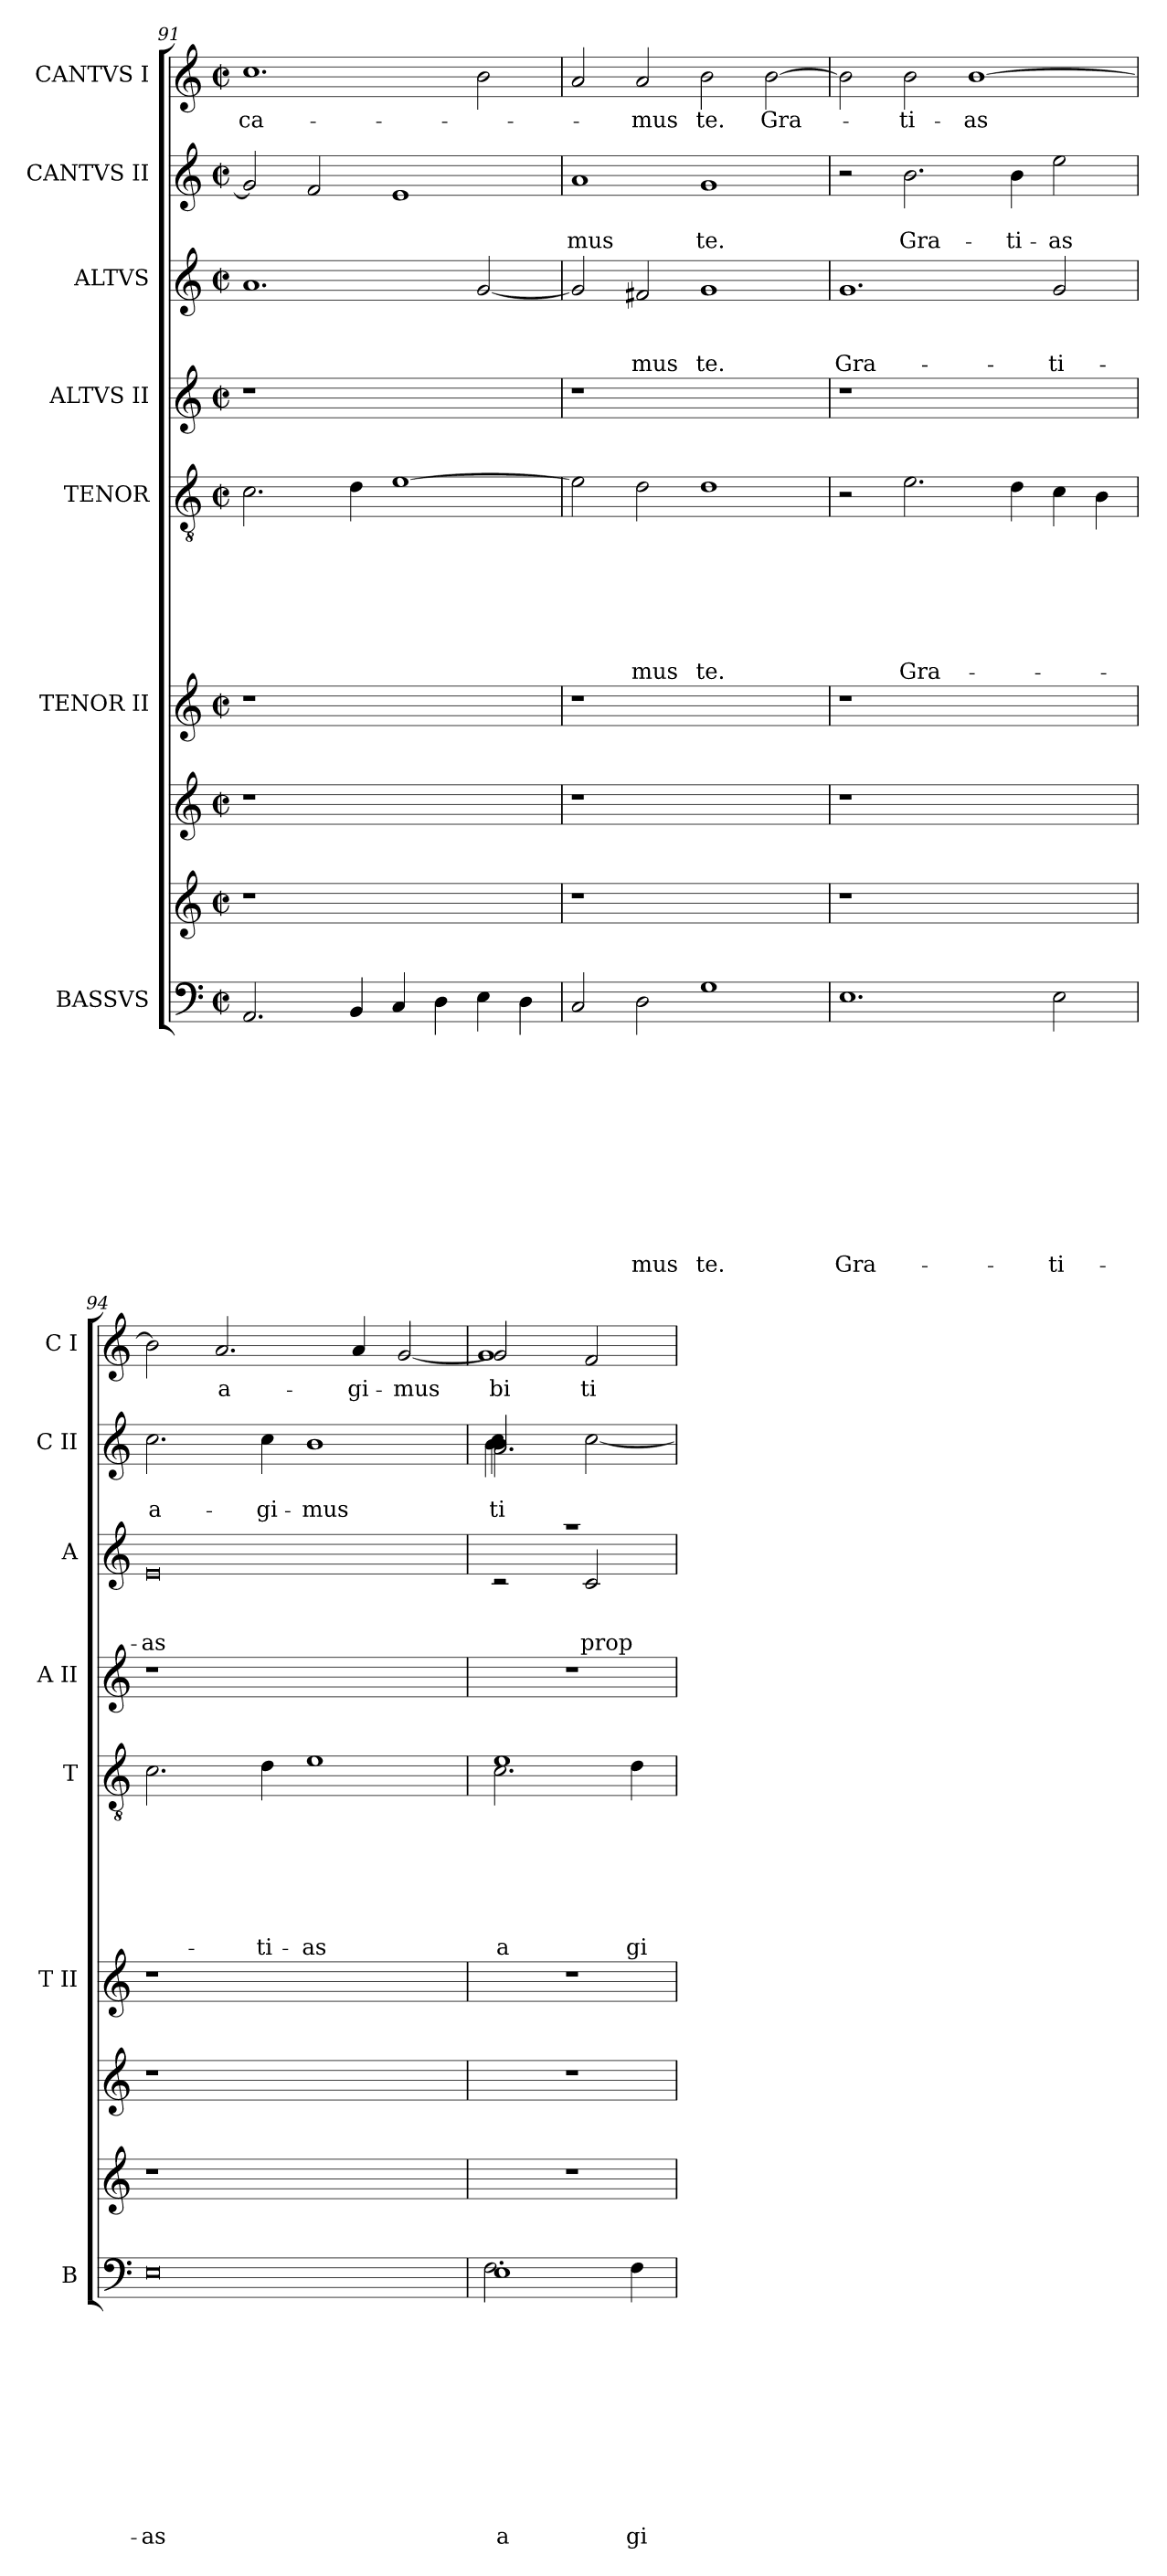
**kern	**text	**text	**text	**text	**text	**text	**text	**text	**text	**text	**text	**kern	**kern	**kern	**kern	**text	**text	**text	**text	**text	**text	**text	**kern	**kern	**text	**text	**text	**kern	**text	**text	**kern	**text
*part9	*part9	*part9	*part9	*part9	*part9	*part9	*part9	*part9	*part9	*part9	*part9	*part8	*part7	*part6	*part5	*part5	*part5	*part5	*part5	*part5	*part5	*part5	*part4	*part3	*part3	*part3	*part3	*part2	*part2	*part2	*part1	*part1
*staff9	*staff9	*staff9	*staff9	*staff9	*staff9	*staff9	*staff9	*staff9	*staff9	*staff9	*staff9	*staff8	*staff7	*staff6	*staff5	*staff5	*staff5	*staff5	*staff5	*staff5	*staff5	*staff5	*staff4	*staff3	*staff3	*staff3	*staff3	*staff2	*staff2	*staff2	*staff1	*staff1
*I"BASSVS	*	*	*	*	*	*	*	*	*	*	*	*	*	*I"TENOR II	*I"TENOR	*	*	*	*	*	*	*	*I"ALTVS II	*I"ALTVS	*	*	*	*I"CANTVS II	*	*	*I"CANTVS I	*
*I'B	*	*	*	*	*	*	*	*	*	*	*	*	*	*I'T II	*I'T	*	*	*	*	*	*	*	*I'A II	*I'A	*	*	*	*I'C II	*	*	*I'C I	*
!!LO:LB:g=z
*clefF4	*	*	*	*	*	*	*	*	*	*	*	*clefG2	*clefG2	*clefG2	*clefGv2	*	*	*	*	*	*	*	*clefG2	*clefG2	*	*	*	*clefG2	*	*	*clefG2	*
*k[]	*	*	*	*	*	*	*	*	*	*	*	*k[]	*k[]	*k[]	*k[]	*	*	*	*	*	*	*	*k[]	*k[]	*	*	*	*k[]	*	*	*k[]	*
*C:	*	*	*	*	*	*	*	*	*	*	*	*C:	*C:	*C:	*C:	*	*	*	*	*	*	*	*C:	*C:	*	*	*	*C:	*	*	*C:	*
*M2/2	*	*	*	*	*	*	*	*	*	*	*	*M2/2	*M2/2	*M2/2	*M2/2	*	*	*	*	*	*	*	*M2/2	*M2/2	*	*	*	*M2/2	*	*	*M2/2	*
*met(c|)	*	*	*	*	*	*	*	*	*	*	*	*met(c|)	*met(c|)	*met(c|)	*met(c|)	*	*	*	*	*	*	*	*met(c|)	*met(c|)	*	*	*	*met(c|)	*	*	*met(c|)	*
=91	=91	=91	=91	=91	=91	=91	=91	=91	=91	=91	=91	=91	=91	=91	=91	=91	=91	=91	=91	=91	=91	=91	=91	=91	=91	=91	=91	=91	=91	=91	=91	=91
!	!	!	!	!	!	!	!	!	!	!	!	!	!	!	!	!	!	!	!	!	!	!	!	!	!	!	!	!	!	!	!	!LO:LY:b
2.AA/	.	.	.	.	.	.	.	.	.	.	.	1r	1r	1r	2.c\	.	.	.	.	.	.	.	1r	1.a	.	.	.	2g/]	.	.	1.cc	-ca-
.	.	.	.	.	.	.	.	.	.	.	.	.	.	.	.	.	.	.	.	.	.	.	.	.	.	.	.	2f/	.	.	.	.
4BB/	.	.	.	.	.	.	.	.	.	.	.	.	.	.	4d\	.	.	.	.	.	.	.	.	.	.	.	.	.	.	.	.	.
4C/	.	.	.	.	.	.	.	.	.	.	.	1ryy	1ryy	1ryy	[>1e	.	.	.	.	.	.	.	1ryy	.	.	.	.	1e	.	.	.	.
4D\	.	.	.	.	.	.	.	.	.	.	.	.	.	.	.	.	.	.	.	.	.	.	.	.	.	.	.	.	.	.	.	.
4E\	.	.	.	.	.	.	.	.	.	.	.	.	.	.	.	.	.	.	.	.	.	.	.	[<2g/	.	.	.	.	.	.	2b\	.
4D\	.	.	.	.	.	.	.	.	.	.	.	.	.	.	.	.	.	.	.	.	.	.	.	.	.	.	.	.	.	.	.	.
=92	=92	=92	=92	=92	=92	=92	=92	=92	=92	=92	=92	=92	=92	=92	=92	=92	=92	=92	=92	=92	=92	=92	=92	=92	=92	=92	=92	=92	=92	=92	=92	=92
!	!	!	!	!	!	!	!	!	!	!	!	!	!	!	!	!	!	!	!	!	!	!	!	!	!	!	!	!	!	!LO:LY:b	!	!
2C/	.	.	.	.	.	.	.	.	.	.	.	1r	1r	1r	2e\]	.	.	.	.	.	.	.	1r	2g/]	.	.	.	1a	.	-mus	2a/	.
!	!	!	!	!	!	!	!	!	!	!	!LO:LY:b	!	!	!	!	!	!	!	!	!	!	!LO:LY:b	!	!	!	!	!LO:LY:b	!	!	!	!	!LO:LY:b
2D\	.	.	.	.	.	.	.	.	.	.	-mus	.	.	.	2d\	.	.	.	.	.	.	-mus	.	2f#X/	.	.	-mus	.	.	.	2a/	-mus
!	!	!	!	!	!	!	!	!	!	!	!LO:LY:b	!	!	!	!	!	!	!	!	!	!	!LO:LY:b	!	!	!	!	!LO:LY:b	!	!	!LO:LY:b	!	!LO:LY:b
1G	.	.	.	.	.	.	.	.	.	.	te.	1ryy	1ryy	1ryy	1d	.	.	.	.	.	.	te.	1ryy	1g	.	.	te.	1g	.	te.	2b\	te.
!	!	!	!	!	!	!	!	!	!	!	!	!	!	!	!	!	!	!	!	!	!	!	!	!	!	!	!	!	!	!	!	!LO:LY:b
.	.	.	.	.	.	.	.	.	.	.	.	.	.	.	.	.	.	.	.	.	.	.	.	.	.	.	.	.	.	.	[>2b\	Gra-
=93	=93	=93	=93	=93	=93	=93	=93	=93	=93	=93	=93	=93	=93	=93	=93	=93	=93	=93	=93	=93	=93	=93	=93	=93	=93	=93	=93	=93	=93	=93	=93	=93
!	!	!	!	!	!	!	!	!	!	!	!LO:LY:b	!	!	!	!	!	!	!	!	!	!	!	!	!	!	!	!LO:LY:b	!	!	!	!	!
1.E	.	.	.	.	.	.	.	.	.	.	Gra-	1r	1r	1r	2r	.	.	.	.	.	.	.	1r	1.g	.	.	Gra-	2r	.	.	2b\]	.
!	!	!	!	!	!	!	!	!	!	!	!	!	!	!	!	!	!	!	!	!	!	!LO:LY:b	!	!	!	!	!	!	!	!LO:LY:b	!	!LO:LY:b
.	.	.	.	.	.	.	.	.	.	.	.	.	.	.	2.e\	.	.	.	.	.	.	Gra-	.	.	.	.	.	2.b\	.	Gra-	2b\	-ti-
!	!	!	!	!	!	!	!	!	!	!	!	!	!	!	!	!	!	!	!	!	!	!	!	!	!	!	!	!	!	!	!	!LO:LY:b
.	.	.	.	.	.	.	.	.	.	.	.	1ryy	1ryy	1ryy	.	.	.	.	.	.	.	.	1ryy	.	.	.	.	.	.	.	[>1b	-as
!	!	!	!	!	!	!	!	!	!	!	!	!	!	!	!	!	!	!	!	!	!	!	!	!	!	!	!	!	!	!LO:LY:b	!	!
.	.	.	.	.	.	.	.	.	.	.	.	.	.	.	4d\	.	.	.	.	.	.	.	.	.	.	.	.	4b\	.	-ti-	.	.
!	!	!	!	!	!	!	!	!	!	!	!LO:LY:b	!	!	!	!	!	!	!	!	!	!	!	!	!	!	!	!LO:LY:b	!	!	!LO:LY:b	!	!
2E\	.	.	.	.	.	.	.	.	.	.	-ti-	.	.	.	4c\	.	.	.	.	.	.	.	.	2g/	.	.	-ti-	2ee\	.	-as	.	.
.	.	.	.	.	.	.	.	.	.	.	.	.	.	.	4B\	.	.	.	.	.	.	.	.	.	.	.	.	.	.	.	.	.
=94	=94	=94	=94	=94	=94	=94	=94	=94	=94	=94	=94	=94	=94	=94	=94	=94	=94	=94	=94	=94	=94	=94	=94	=94	=94	=94	=94	=94	=94	=94	=94	=94
!	!	!	!	!	!	!	!	!	!	!	!LO:LY:b	!	!	!	!	!	!	!	!	!	!	!	!	!	!	!	!LO:LY:b	!	!	!LO:LY:b	!	!
0E	.	.	.	.	.	.	.	.	.	.	-as	1r	1r	1r	2.c\	.	.	.	.	.	.	.	1r	0e	.	.	-as	2.cc\	.	a-	2b\]	.
!	!	!	!	!	!	!	!	!	!	!	!	!	!	!	!	!	!	!	!	!	!	!	!	!	!	!	!	!	!	!	!	!LO:LY:b
.	.	.	.	.	.	.	.	.	.	.	.	.	.	.	.	.	.	.	.	.	.	.	.	.	.	.	.	.	.	.	2.a/	a-
!	!	!	!	!	!	!	!	!	!	!	!	!	!	!	!	!	!	!	!	!	!	!LO:LY:b	!	!	!	!	!	!	!	!LO:LY:b	!	!
.	.	.	.	.	.	.	.	.	.	.	.	.	.	.	4d\	.	.	.	.	.	.	-ti-	.	.	.	.	.	4cc\	.	-gi-	.	.
!	!	!	!	!	!	!	!	!	!	!	!	!	!	!	!	!	!	!	!	!	!	!LO:LY:b	!	!	!	!	!	!	!	!LO:LY:b	!	!
.	.	.	.	.	.	.	.	.	.	.	.	1ryy	1ryy	1ryy	1e	.	.	.	.	.	.	-as	1ryy	.	.	.	.	1b	.	-mus	.	.
!	!	!	!	!	!	!	!	!	!	!	!	!	!	!	!	!	!	!	!	!	!	!	!	!	!	!	!	!	!	!	!	!LO:LY:b
.	.	.	.	.	.	.	.	.	.	.	.	.	.	.	.	.	.	.	.	.	.	.	.	.	.	.	.	.	.	.	4a/	-gi-
!	!	!	!	!	!	!	!	!	!	!	!	!	!	!	!	!	!	!	!	!	!	!	!	!	!	!	!	!	!	!	!	!LO:LY:b
.	.	.	.	.	.	.	.	.	.	.	.	.	.	.	.	.	.	.	.	.	.	.	.	.	.	.	.	.	.	.	[<2g/	-mus
=95	=95	=95	=95	=95	=95	=95	=95	=95	=95	=95	=95	=95	=95	=95	=95	=95	=95	=95	=95	=95	=95	=95	=95	=95	=95	=95	=95	=95	=95	=95	=95	=95
!	!	!	!	!	!	!	!	!	!	!	!LO:LY:b	!	!	!	!	!	!	!	!	!	!	!	!	!	!	!	!	!	!	!	!	!
*^	*	*	*	*	*	*	*	*	*	*	*	*	*	*	*	*	*	*	*	*	*	*	*	*	*	*	*	*	*	*	*	*
!	!	!	!	!	!	!	!	!	!	!	!	!LO:LY:b	!	!	!	!	!	!	!	!	!	!	!LO:LY:b	!	!	!	!	!	!	!	!	!	!
*	*	*	*	*	*	*	*	*	*	*	*	*	*	*	*	*^	*	*	*	*	*	*	*	*	*	*	*	*	*	*	*	*	*
!	!	!	!	!	!	!	!	!	!	!	!	!	!	!	!	!	!	!	!	!	!	!	!	!LO:LY:b	!	!	!	!	!	!	!	!LO:LY:b	!	!LO:LY:b
*	*	*	*	*	*	*	*	*	*	*	*	*	*	*	*	*	*	*	*	*	*	*	*	*	*	*^	*	*	*	*^	*	*	*^	*
*	*	*	*	*	*	*	*	*	*	*	*	*	*	*	*	*	*	*	*	*	*	*	*	*	*	*	*	*	*	*	*	*^	*	*	*	*	*
*	*	*	*	*	*	*	*	*	*	*	*	*	*	*	*	*	*	*	*	*	*	*	*	*	*	*	*	*	*	*	*	*	*^	*	*	*	*	*
1E	2.F\	.	.	.	.	.	.	.	.	.	.	a-	1r	1r	1r	1e	2.c\	.	.	.	.	.	.	a-	1r	1raa	2rc	.	.	.	2.a/	4b\	4cc\	4b\	.	ti-	2g/]	1g	-bi
.	.	.	.	.	.	.	.	.	.	.	.	.	.	.	.	.	.	.	.	.	.	.	.	.	.	.	.	.	.	.	.	2.ryy	2.ryy	4ryy	.	.	.	.	.
!	!	!	!	!	!	!	!	!	!	!	!	!	!	!	!	!	!	!	!	!	!	!	!	!	!	!	!	!	!	!LO:LY:b	!	!	!	!	!	!	!	!	!LO:LY:b
.	.	.	.	.	.	.	.	.	.	.	.	.	.	.	.	.	.	.	.	.	.	.	.	.	.	.	2c/	.	.	prop-	.	.	.	[<2cc\	.	.	2f/	.	ti-
!	!	!	!	!	!	!	!	!	!	!	!	!LO:LY:b	!	!	!	!	!	!	!	!	!	!	!	!LO:LY:b	!	!	!	!	!	!	!	!	!	!	!	!	!	!	!
.	4F\	.	.	.	.	.	.	.	.	.	.	-gi-	.	.	.	.	4d\	.	.	.	.	.	.	-gi-	.	.	.	.	.	.	4ryy	.	.	.	.	.	.	.	.
*	*	*	*	*	*	*	*	*	*	*	*	*	*	*	*	*	*	*	*	*	*	*	*	*	*	*v	*v	*	*	*	*	*	*	*	*	*	*v	*v	*
*v	*v	*	*	*	*	*	*	*	*	*	*	*	*	*	*	*v	*v	*	*	*	*	*	*	*	*	*	*	*	*	*v	*v	*v	*v	*	*	*	*
=	=	=	=	=	=	=	=	=	=	=	=	=	=	=	=	=	=	=	=	=	=	=	=	=	=	=	=	=	=	=	=	=
*-	*-	*-	*-	*-	*-	*-	*-	*-	*-	*-	*-	*-	*-	*-	*-	*-	*-	*-	*-	*-	*-	*-	*-	*-	*-	*-	*-	*-	*-	*-	*-	*-
